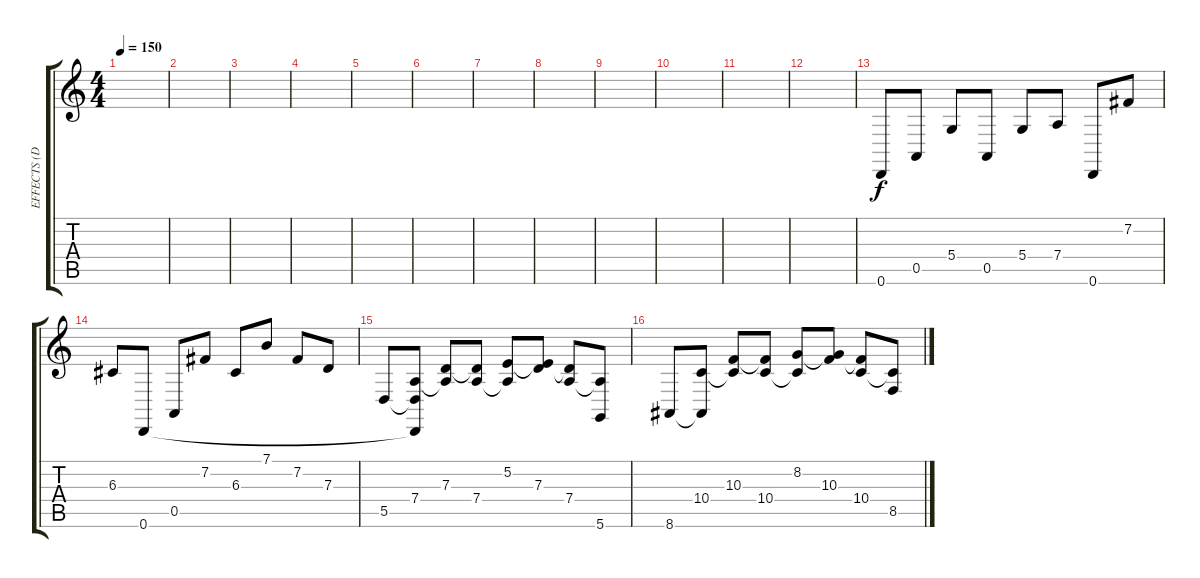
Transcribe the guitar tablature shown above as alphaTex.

\track ("EFFECTS (DON'T PAY ATTENTION)" "EFFECTS (D") {instrument fx4atmosphere}
\staff {score tabs}
\tuning (E4 B3 G3 D3 A2 D2) {hide}
\ts (4 4)
\tempo 150
\clef g2
\ks c
|
|
|
|
|
|
|
|
|
|
|
|
0.6.8{volume 11 instrument sitar} 0.5.8 5.4.8 0.5.8 5.4.8 7.4.8 0.6.8 7.2.8 |
6.3.8 0.6.8 0.5.8 7.2.8 6.3.8 7.1.8 7.2.8 7.3.8 |
5.5.8 (7.4 5.5{t} 0.6{t}).8 (7.3 7.4{t}).8 (7.3{t} 7.4).8 (5.2 7.4{t}).8 (5.2{t} 7.3).8 (7.3{t} 7.4).8 (7.4{t} 5.6).8 |
8.6.8 (10.4 8.6{t}).8 (10.3 10.4{t}).8 (10.3{t} 10.4).8 (8.2 10.4{t}).8 (8.2{t} 10.3).8 (10.3{t} 10.4).8 (10.4{t} 8.5).8
